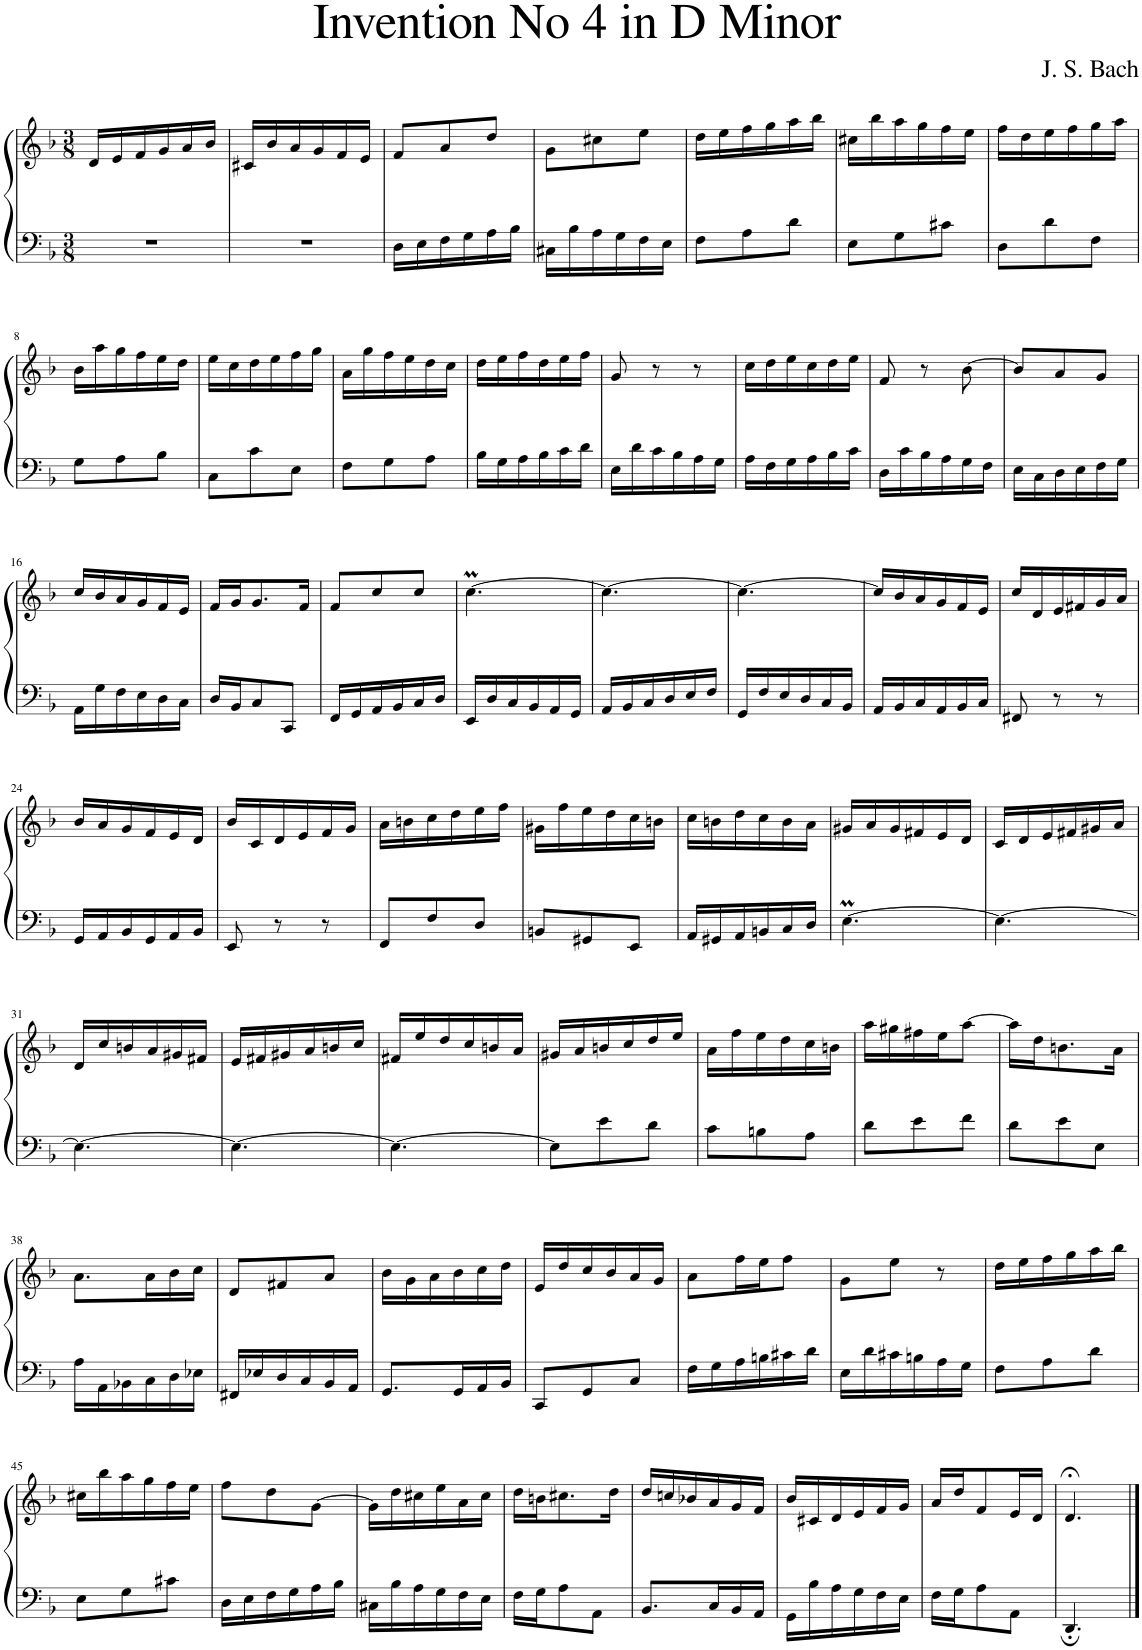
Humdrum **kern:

**kern	**kern
*part1	*part1
*staff2	*staff1
*I"Piano	*
*I'Pno.	*
*clefF4	*clefG2
*k[b-]	*k[b-]
*M3/8	*M3/8
=1	=1
4.r	16d/LL
.	16e/
.	16f/
.	16g/
.	16a/
.	16b-/JJ
=2	=2
4.r	16c#X/LL
.	16b-/
.	16a/
.	16g/
.	16f/
.	16e/JJ
=3	=3
16D\LL	8f/L
16E\	.
16F\	8a/
16G\	.
16A\	8dd/J
16B-\JJ	.
=4	=4
16C#X\LL	8g\L
16B-\	.
16A\	8cc#X\
16G\	.
16F\	8ee\J
16E\JJ	.
=5	=5
8F\L	16dd\LL
.	16ee\
8A\	16ff\
.	16gg\
8d\J	16aa\
.	16bb-\JJ
=6	=6
8E\L	16cc#X\LL
.	16bb-\
8G\	16aa\
.	16gg\
8c#X\J	16ff\
.	16ee\JJ
=7	=7
8D\L	16ff\LL
.	16dd\
8d\	16ee\
.	16ff\
8F\J	16gg\
.	16aa\JJ
!!LO:LB:g=z
=8	=8
8G\L	16b-\LL
.	16aa\
8A\	16gg\
.	16ff\
8B-\J	16ee\
.	16dd\JJ
=9	=9
8C\L	16ee\LL
.	16cc\
8c\	16dd\
.	16ee\
8E\J	16ff\
.	16gg\JJ
=10	=10
8F\L	16a\LL
.	16gg\
8G\	16ff\
.	16ee\
8A\J	16dd\
.	16cc\JJ
=11	=11
16B-\LL	16dd\LL
16G\	16ee\
16A\	16ff\
16B-\	16dd\
16c\	16ee\
16d\JJ	16ff\JJ
=12	=12
16E\LL	8g/
16d\	.
16c\	8r
16B-\	.
16A\	8r
16G\JJ	.
=13	=13
16A\LL	16cc\LL
16F\	16dd\
16G\	16ee\
16A\	16cc\
16B-\	16dd\
16c\JJ	16ee\JJ
=14	=14
16D\LL	8f/
16c\	.
16B-\	8r
16A\	.
16G\	[8b-\
16F\JJ	.
=15	=15
16E\LL	8b-/L]
16C\	.
16D\	8a/
16E\	.
16F\	8g/J
16G\JJ	.
!!LO:LB:g=z
=16	=16
16AA\LL	16cc/LL
16G\	16b-/
16F\	16a/
16E\	16g/
16D\	16f/
16C\JJ	16e/JJ
=17	=17
16D/LL	16f/LL
16BB-/J	16g/J
8C/	8.g/
8CC/J	.
.	16f/Jk
=18	=18
16FF/LL	8f/L
16GG/	.
16AA/	8cc/
16BB-/	.
16C/	8cc/J
16D/JJ	.
=19	=19
16EE/LL	[4.ccM\
16D/	.
16C/	.
16BB-/	.
16AA/	.
16GG/JJ	.
=20	=20
16AA/LL	4.cc\_
16BB-/	.
16C/	.
16D/	.
16E/	.
16F/JJ	.
=21	=21
16GG/LL	4.cc\_
16F/	.
16E/	.
16D/	.
16C/	.
16BB-/JJ	.
=22	=22
16AA/LL	16cc/LL]
16BB-/	16b-/
16C/	16a/
16AA/	16g/
16BB-/	16f/
16C/JJ	16e/JJ
=23	=23
8FF#X/	16cc/LL
.	16d/
8r	16e/
.	16f#X/
8r	16g/
.	16a/JJ
!!LO:LB:g=z
=24	=24
16GG/LL	16b-/LL
16AA/	16a/
16BB-/	16g/
16GG/	16f/
16AA/	16e/
16BB-/JJ	16d/JJ
=25	=25
8EE/	16b-/LL
.	16c/
8r	16d/
.	16e/
8r	16f/
.	16g/JJ
=26	=26
8FF/L	16a\LL
.	16bn\
8F/	16cc\
.	16dd\
8D/J	16ee\
.	16ff\JJ
=27	=27
8BBn/L	16g#X\LL
.	16ff\
8GG#X/	16ee\
.	16dd\
8EE/J	16cc\
.	16bn\JJ
=28	=28
16AA/LL	16cc\LL
16GG#X/	16bn\
16AA/	16dd\
16BBn/	16cc\
16C/	16b\
16D/JJ	16a\JJ
=29	=29
[4.Em\	16g#X/LL
.	16a/
.	16g#/
.	16f#X/
.	16e/
.	16d/JJ
=30	=30
4.E\_	16c/LL
.	16d/
.	16e/
.	16f#X/
.	16g#X/
.	16a/JJ
!!LO:LB:g=z
=31	=31
4.E\_	16d/LL
.	16cc/
.	16bn/
.	16a/
.	16g#X/
.	16f#X/JJ
=32	=32
4.E\_	16e/LL
.	16f#X/
.	16g#X/
.	16a/
.	16bn/
.	16cc/JJ
=33	=33
4.E\_	16f#X/LL
.	16ee/
.	16dd/
.	16cc/
.	16bn/
.	16a/JJ
=34	=34
8E\L]	16g#X/LL
.	16a/
8e\	16bn/
.	16cc/
8d\J	16dd/
.	16ee/JJ
=35	=35
8c\L	16a\LL
.	16ff\
8Bn\	16ee\
.	16dd\
8A\J	16cc\
.	16bn\JJ
=36	=36
8d\L	16aa\LL
.	16gg#X\
8e\	16ff#X\
.	16ee\J
8f\J	[8aa\J
=37	=37
8d\L	16aa\LL]
.	16dd\J
8e\	8.bn\
8E\J	.
.	16a\Jk
!!LO:LB:g=z
=38	=38
16A\LL	8.a\L
16AA\	.
16BB-X\	.
16C\	16a\L
16D\	16b-\
16E-X\JJ	16cc\JJ
=39	=39
16FF#X/LL	8d/L
16E-X/	.
16D/	8f#X/
16C/	.
16BB-/	8a/J
16AA/JJ	.
=40	=40
8.GG/L	16b-\LL
.	16g\
.	16a\
16GG/L	16b-\
16AA/	16cc\
16BB-/JJ	16dd\JJ
=41	=41
8CC/L	16e/LL
.	16dd/
8GG/	16cc/
.	16b-/
8C/J	16a/
.	16g/JJ
=42	=42
16F\LL	8a\L
16G\	.
16A\	16ff\L
16Bn\	16ee\J
16c#X\	8ff\J
16d\JJ	.
=43	=43
16E\LL	8g\L
16d\	.
16c#X\	8ee\J
16Bn\	.
16A\	8r
16G\JJ	.
=44	=44
8F\L	16dd\LL
.	16ee\
8A\	16ff\
.	16gg\
8d\J	16aa\
.	16bb-\JJ
!!LO:LB:g=z
=45	=45
8E\L	16cc#X\LL
.	16bb-\
8G\	16aa\
.	16gg\
8c#X\J	16ff\
.	16ee\JJ
=46	=46
16D\LL	8ff\L
16E\	.
16F\	8dd\
16G\	.
16A\	[8g\J
16B-\JJ	.
=47	=47
16C#X\LL	16g\LL]
16B-\	16dd\
16A\	16cc#X\
16G\	16ee\
16F\	16a\
16E\JJ	16cc#\JJ
=48	=48
16F\LL	16dd\LL
16G\J	16bn\J
8A\	8.cc#X\
8AA\J	.
.	16dd\Jk
=49	=49
8.BB-/L	16dd/LL
.	16ccn/
.	16b-X/
16C/L	16a/
16BB-/	16g/
16AA/JJ	16f/JJ
=50	=50
16GG\LL	16b-/LL
16B-\	16c#X/
16A\	16d/
16G\	16e/
16F\	16f/
16E\JJ	16g/JJ
=51	=51
16F\LL	16a/LL
16G\J	16dd/J
8A\	8f/
8AA\J	16e/L
.	16d/JJ
=52	=52
4.DD;/	4.d;</
==	==
*-	*-
